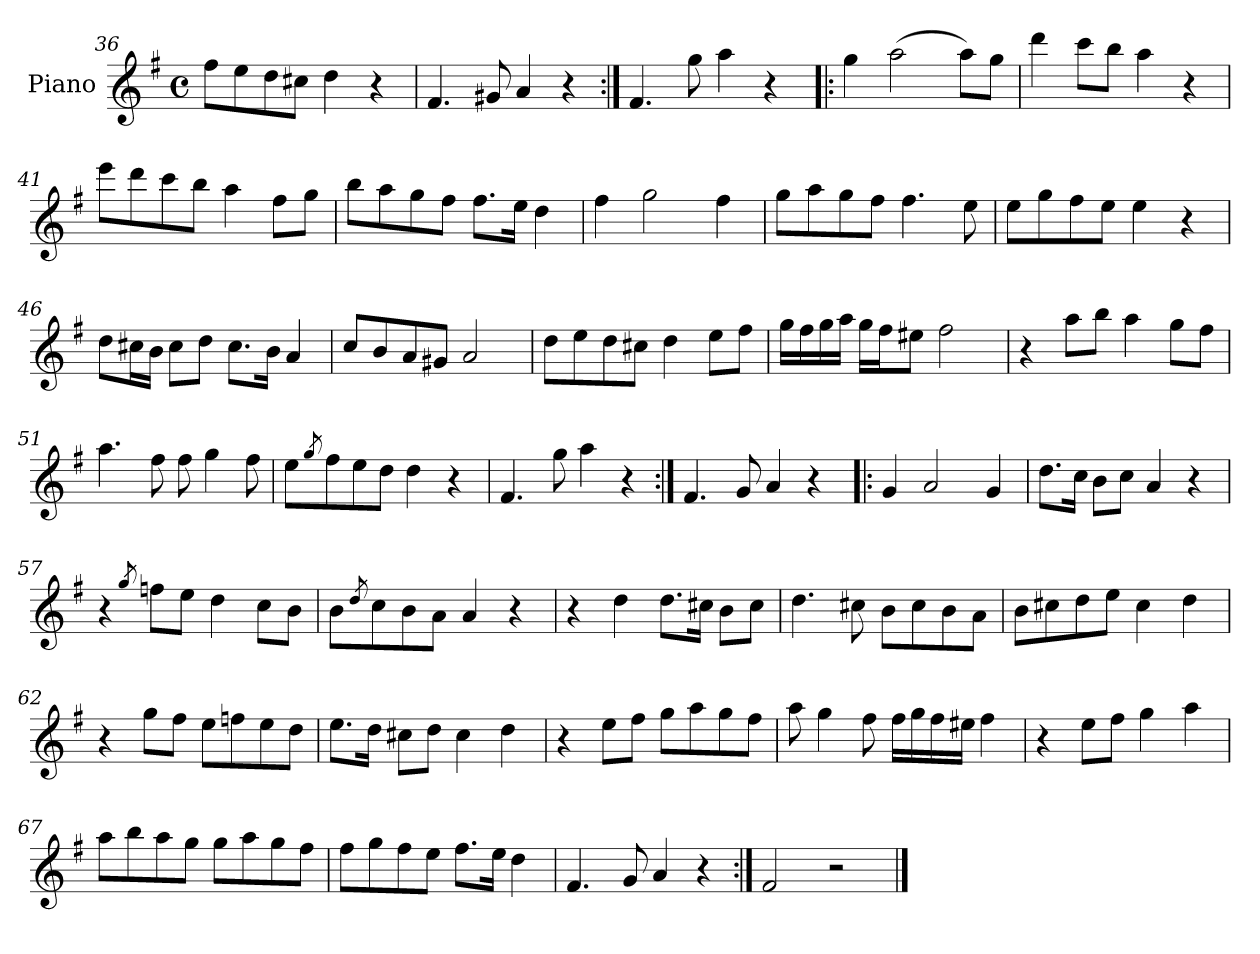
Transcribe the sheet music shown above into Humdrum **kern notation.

**kern
*part1
*staff1
*I"Piano
*I'Pno.
*clefG2
*k[f#]
*M4/4
*met(c)
=36
8ff#\L
8ee\
8dd\
8cc#X\J
4dd\
4r
=37
4.f#/
8g#X/
4a/
4r
=38:|!
4.f#/
8gg\
4aa\
4r
=39!|:
4gg\
(>2aa\
8aa\L)
8gg\J
=40
4ddd\
8ccc\L
8bb\J
4aa\
4r
!!LO:LB:g=z
=41
8eee\L
8ddd\
8ccc\
8bb\J
4aa\
8ff#\L
8gg\J
=42
8bb\L
8aa\
8gg\
8ff#\J
8.ff#\L
16ee\Jk
4dd\
=43
4ff#\
2gg\
4ff#\
=44
8gg\L
8aa\
8gg\
8ff#\J
4.ff#\
8ee\
=45
8ee\L
8gg\
8ff#\
8ee\J
4ee\
4r
=46
8dd\L
16cc#X\L
16b\JJ
8cc#\L
8dd\J
8.cc#\L
16b\Jk
4a/
!!LO:LB:g=z
=47
8cc/L
8b/
8a/
8g#X/J
2a/
=48
8dd\L
8ee\
8dd\
8cc#X\J
4dd\
8ee\L
8ff#\J
=49
16gg\LL
16ff#\
16gg\
16aa\JJ
16gg\LL
16ff#\J
8ee#X\J
2ff#\
=50
4r
8aa\L
8bb\J
4aa\
8gg\L
8ff#\J
=51
4.aa\
8ff#\
8ff#\
4gg\
8ff#\
!!LO:LB:g=z
=52
8ee\L
8qgg/
8ff#\
8ee\
8dd\J
4dd\
4r
=53
4.f#/
8gg\
4aa\
4r
=54:|!
4.f#/
8g/
4a/
4r
=55!|:
4g/
2a/
4g/
=56
8.dd\L
16cc\Jk
8b\L
8cc\J
4a/
4r
=57
4r
8qgg/
8ffn\L
8ee\J
4dd\
8cc\L
8b\J
!!LO:PB:g=z
=58
8b\L
8qdd/
8cc\
8b\
8a\J
4a/
4r
=59
4r
4dd\
8.dd\L
16cc#X\Jk
8b\L
8cc#\J
=60
4.dd\
8cc#X\
8b\L
8cc#\
8b\
8a\J
=61
8b\L
8cc#X\
8dd\
8ee\J
4cc#\
4dd\
=62
4r
8gg\L
8ff#\J
8ee\L
8ffn\
8ee\
8dd\J
!!LO:LB:g=z
=63
8.ee\L
16dd\Jk
8cc#X\L
8dd\J
4cc#\
4dd\
=64
4r
8ee\L
8ff#\J
8gg\L
8aa\
8gg\
8ff#\J
=65
8aa\
4gg\
8ff#\
16ff#\LL
16gg\
16ff#\
16ee#X\JJ
4ff#\
=66
4r
8ee\L
8ff#\J
4gg\
4aa\
=67
8aa\L
8bb\
8aa\
8gg\J
8gg\L
8aa\
8gg\
8ff#\J
!!LO:LB:g=z
=68
8ff#\L
8gg\
8ff#\
8ee\J
8.ff#\L
16ee\Jk
4dd\
=69
4.f#/
8g/
4a/
4r
=70:|!
2f#/
2r
==
*-
